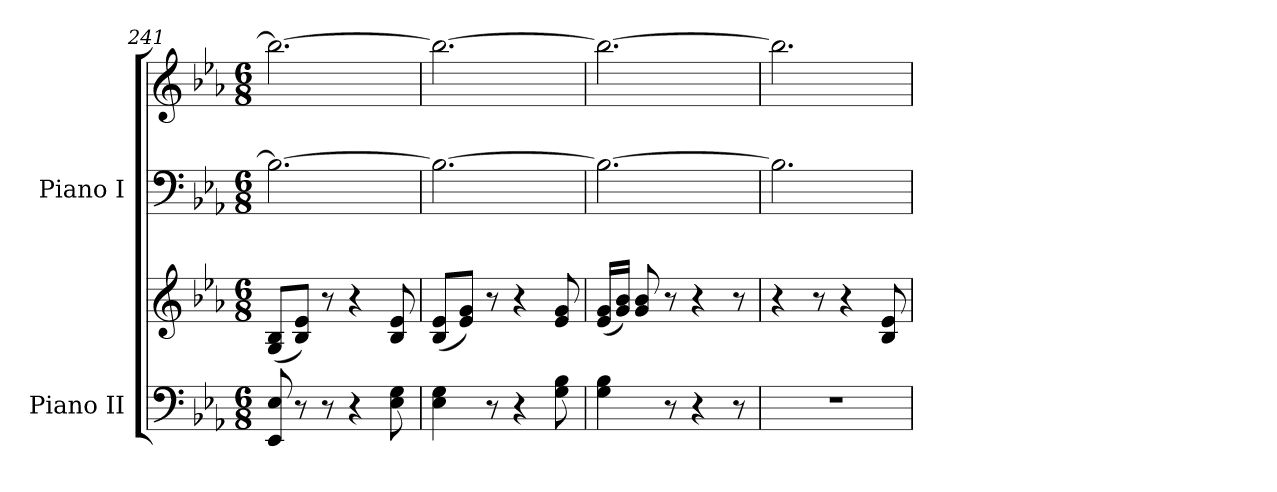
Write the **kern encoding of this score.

**kern	**kern	**kern	**kern
*part2	*part2	*part1	*part1
*staff4	*staff3	*staff2	*staff1
*I"Piano II	*	*I"Piano I	*
*I'Pno. II	*	*I'Pno. I	*
*clefF4	*clefG2	*clefF4	*clefG2
*k[b-e-a-]	*k[b-e-a-]	*k[b-e-a-]	*k[b-e-a-]
*M6/8	*M6/8	*M6/8	*M6/8
=241	=241	=241	=241
8EE-/ 8E-/	(<8G/ 8B-/L	2.B-\_	2.bb-\_
8r	8B-/ 8e-/J)	.	.
8r	8r	.	.
4r	4r	.	.
8E-\ 8G\	8B-/ 8e-/	.	.
=242	=242	=242	=242
4E-\ 4G\	(<8B-/ 8e-/L	2.B-\_	2.bb-\_
.	8e-/ 8g/J)	.	.
8r	8r	.	.
4r	4r	.	.
8G\ 8B-\	8e-/ 8g/	.	.
=243	=243	=243	=243
4G\ 4B-\	(<16e-/ 16g/LL	2.B-\_	2.bb-\_
.	16g/ 16b-/JJ)	.	.
.	8g/ 8b-/	.	.
8r	8r	.	.
4r	4r	.	.
8r	8r	.	.
!!LO:LB:g=z
=244	=244	=244	=244
2.r	4r	2.B-\]	2.bb-\]
.	8r	.	.
.	4r	.	.
.	8B-/ 8e-/	.	.
=	=	=	=
*-	*-	*-	*-
